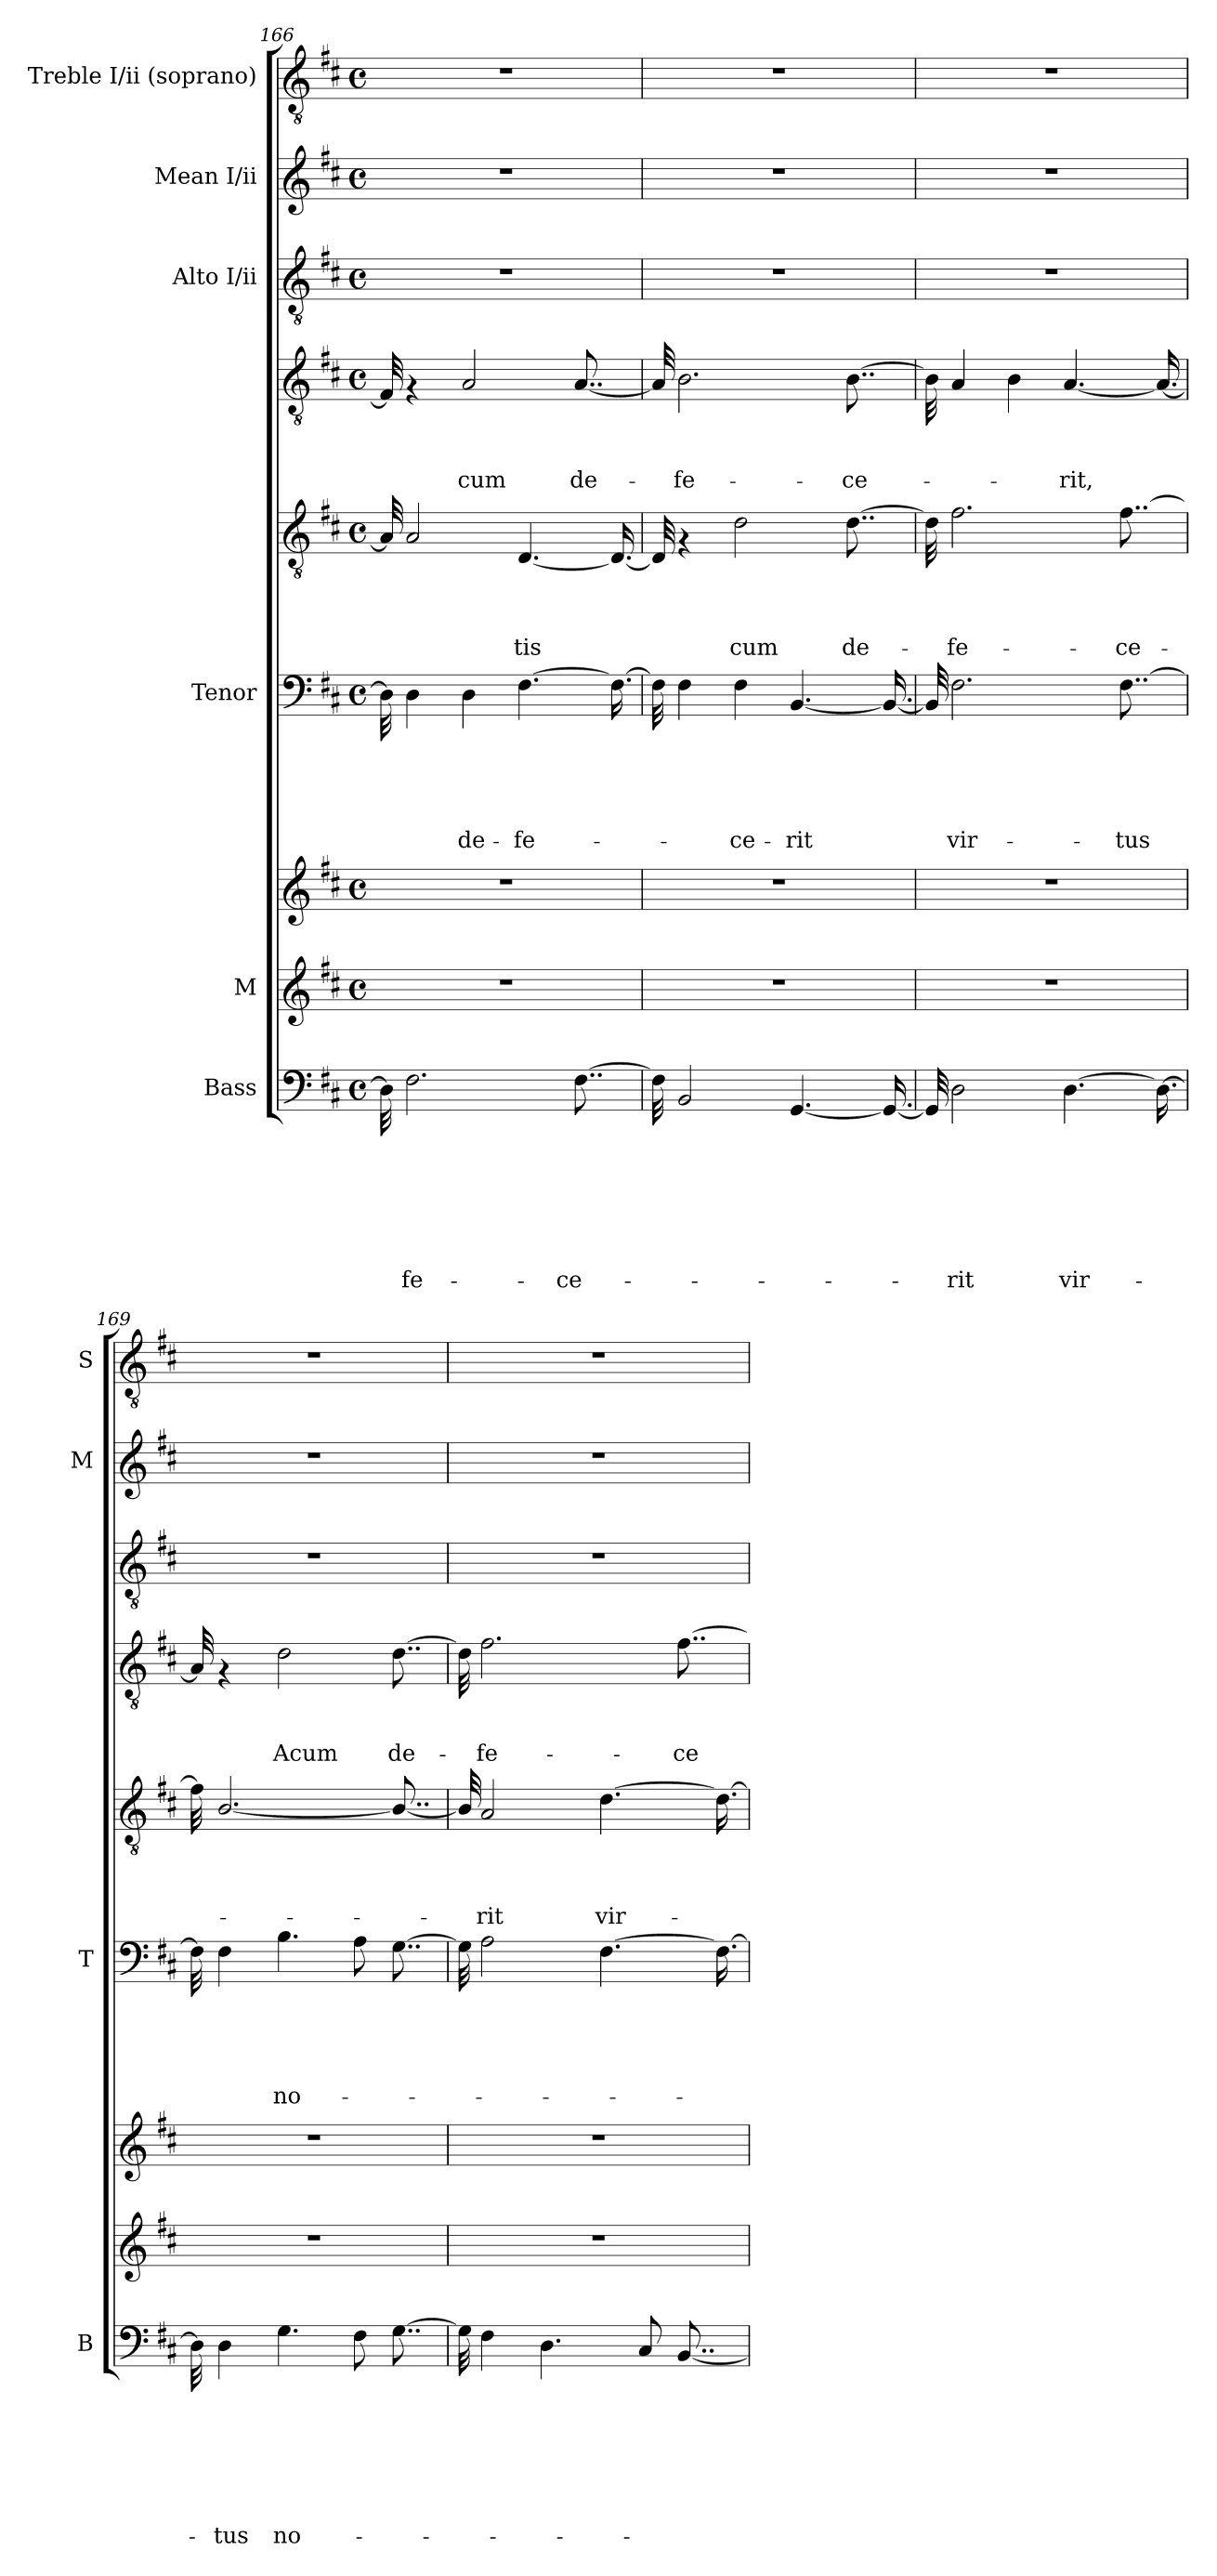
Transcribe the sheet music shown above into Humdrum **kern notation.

**kern	**text	**text	**text	**text	**text	**text	**text	**kern	**kern	**kern	**text	**text	**text	**text	**text	**kern	**text	**text	**text	**text	**kern	**text	**text	**text	**kern	**kern	**kern
*part8	*part8	*part8	*part8	*part8	*part8	*part8	*part8	*part7	*part7	*part6	*part6	*part6	*part6	*part6	*part6	*part5	*part5	*part5	*part5	*part5	*part4	*part4	*part4	*part4	*part3	*part2	*part1
*staff9	*staff9	*staff9	*staff9	*staff9	*staff9	*staff9	*staff9	*staff8	*staff7	*staff6	*staff6	*staff6	*staff6	*staff6	*staff6	*staff5	*staff5	*staff5	*staff5	*staff5	*staff4	*staff4	*staff4	*staff4	*staff3	*staff2	*staff1
*I"Bass	*	*	*	*	*	*	*	*I"M	*	*I"Tenor	*	*	*	*	*	*	*	*	*	*	*	*	*	*	*I"Alto I/ii	*I"Mean I/ii	*I"Treble I/ii (soprano)
*I'B	*	*	*	*	*	*	*	*	*	*I'T	*	*	*	*	*	*	*	*	*	*	*	*	*	*	*	*I'M	*I'S
*clefF4	*	*	*	*	*	*	*	*clefG2	*clefG2	*clefF4	*	*	*	*	*	*clefGv2	*	*	*	*	*clefGv2	*	*	*	*clefGv2	*clefG2	*clefGv2
*k[f#c#]	*	*	*	*	*	*	*	*k[f#c#]	*k[f#c#]	*k[f#c#]	*	*	*	*	*	*k[f#c#]	*	*	*	*	*k[f#c#]	*	*	*	*k[f#c#]	*k[f#c#]	*k[f#c#]
*D:	*	*	*	*	*	*	*	*D:	*D:	*D:	*	*	*	*	*	*D:	*	*	*	*	*D:	*	*	*	*D:	*D:	*D:
*M4/4	*	*	*	*	*	*	*	*M4/4	*M4/4	*M4/4	*	*	*	*	*	*M4/4	*	*	*	*	*M4/4	*	*	*	*M4/4	*M4/4	*M4/4
*met(c)	*	*	*	*	*	*	*	*met(c)	*met(c)	*met(c)	*	*	*	*	*	*met(c)	*	*	*	*	*met(c)	*	*	*	*met(c)	*met(c)	*met(c)
=166	=166	=166	=166	=166	=166	=166	=166	=166	=166	=166	=166	=166	=166	=166	=166	=166	=166	=166	=166	=166	=166	=166	=166	=166	=166	=166	=166
32D\]	.	.	.	.	.	.	.	1r	1r	32D\]	.	.	.	.	.	32A/]	.	.	.	.	32F#/]	.	.	.	1r	1r	1r
!	!	!	!	!	!	!	!LO:LY:b	!	!	!	!	!	!	!	!	!	!	!	!	!	!	!	!	!	!	!	!
2.F#\	.	.	.	.	.	.	-fe-	.	.	4D\	.	.	.	.	.	2A/	.	.	.	.	4rF	.	.	.	.	.	.
!	!	!	!	!	!	!	!	!	!	!	!	!	!	!	!LO:LY:b	!	!	!	!	!	!	!	!	!LO:LY:b:rj	!	!	!
.	.	.	.	.	.	.	.	.	.	4D\	.	.	.	.	de-	.	.	.	.	.	2A/	.	.	cum	.	.	.
!	!	!	!	!	!	!	!	!	!	!	!	!	!	!	!LO:LY:b	!	!	!	!	!LO:LY:b	!	!	!	!	!	!	!
.	.	.	.	.	.	.	.	.	.	[>4.F#\	.	.	.	.	-fe-	[<4.D/	.	.	.	-tis	.	.	.	.	.	.	.
!	!	!	!	!	!	!	!LO:LY:b	!	!	!	!	!	!	!	!	!	!	!	!	!	!	!	!	!LO:LY:b:rj	!	!	!
[>8..F#\	.	.	.	.	.	.	-ce-	.	.	.	.	.	.	.	.	.	.	.	.	.	[<8..A/	.	.	de-	.	.	.
.	.	.	.	.	.	.	.	.	.	16.F#\_	.	.	.	.	.	16.D/_	.	.	.	.	.	.	.	.	.	.	.
=167	=167	=167	=167	=167	=167	=167	=167	=167	=167	=167	=167	=167	=167	=167	=167	=167	=167	=167	=167	=167	=167	=167	=167	=167	=167	=167	=167
32F#\]	.	.	.	.	.	.	.	1r	1r	32F#\]	.	.	.	.	.	32D/]	.	.	.	.	32A/]	.	.	.	1r	1r	1r
!	!	!	!	!	!	!	!	!	!	!	!	!	!	!	!	!	!	!	!	!	!	!	!	!LO:LY:b:rj	!	!	!
2BB/	.	.	.	.	.	.	.	.	.	4F#\	.	.	.	.	.	4rF	.	.	.	.	2.B\	.	.	-fe-	.	.	.
!	!	!	!	!	!	!	!	!	!	!	!	!	!	!	!LO:LY:b	!	!	!	!	!LO:LY:b	!	!	!	!	!	!	!
.	.	.	.	.	.	.	.	.	.	4F#\	.	.	.	.	-ce-	2d\	.	.	.	cum	.	.	.	.	.	.	.
!	!	!	!	!	!	!	!	!	!	!	!	!	!	!	!LO:LY:b	!	!	!	!	!	!	!	!	!	!	!	!
[<4.GG/	.	.	.	.	.	.	.	.	.	[<4.BB/	.	.	.	.	-rit	.	.	.	.	.	.	.	.	.	.	.	.
!	!	!	!	!	!	!	!	!	!	!	!	!	!	!	!	!	!	!	!	!LO:LY:b	!	!	!	!LO:LY:b:rj	!	!	!
.	.	.	.	.	.	.	.	.	.	.	.	.	.	.	.	[>8..d\	.	.	.	de-	[>8..B\	.	.	-ce-	.	.	.
16.GG/_	.	.	.	.	.	.	.	.	.	16.BB/_	.	.	.	.	.	.	.	.	.	.	.	.	.	.	.	.	.
=168	=168	=168	=168	=168	=168	=168	=168	=168	=168	=168	=168	=168	=168	=168	=168	=168	=168	=168	=168	=168	=168	=168	=168	=168	=168	=168	=168
32GG/]	.	.	.	.	.	.	.	1r	1r	32BB/]	.	.	.	.	.	32d\]	.	.	.	.	32B\]	.	.	.	1r	1r	1r
!	!	!	!	!	!	!	!LO:LY:b	!	!	!	!	!	!	!	!LO:LY:b	!	!	!	!	!LO:LY:b	!	!	!	!	!	!	!
2D\	.	.	.	.	.	.	-rit	.	.	2.F#\	.	.	.	.	vir-	2.f#\	.	.	.	-fe-	4A/	.	.	.	.	.	.
.	.	.	.	.	.	.	.	.	.	.	.	.	.	.	.	.	.	.	.	.	4B\	.	.	.	.	.	.
!	!	!	!	!	!	!	!LO:LY:b	!	!	!	!	!	!	!	!	!	!	!	!	!	!	!	!	!LO:LY:b:rj	!	!	!
[>4.D\	.	.	.	.	.	.	vir-	.	.	.	.	.	.	.	.	.	.	.	.	.	[<4.A/	.	.	-rit,	.	.	.
!	!	!	!	!	!	!	!	!	!	!	!	!	!	!	!LO:LY:b	!	!	!	!	!LO:LY:b	!	!	!	!	!	!	!
.	.	.	.	.	.	.	.	.	.	[<8..F#\	.	.	.	.	-tus	[>8..f#\	.	.	.	-ce-	.	.	.	.	.	.	.
16.D\_	.	.	.	.	.	.	.	.	.	.	.	.	.	.	.	.	.	.	.	.	16.A/_	.	.	.	.	.	.
!!LO:LB:g=z
=169	=169	=169	=169	=169	=169	=169	=169	=169	=169	=169	=169	=169	=169	=169	=169	=169	=169	=169	=169	=169	=169	=169	=169	=169	=169	=169	=169
32D\]	.	.	.	.	.	.	.	1r	1r	32F#\]	.	.	.	.	.	32f#\]	.	.	.	.	32A/]	.	.	.	1r	1r	1r
!	!	!	!	!	!	!	!LO:LY:b	!	!	!	!	!	!	!	!	!	!	!	!	!	!	!	!	!	!	!	!
4D\	.	.	.	.	.	.	-tus	.	.	4F#\	.	.	.	.	.	[<2.B/	.	.	.	.	4rF	.	.	.	.	.	.
!	!	!	!	!	!	!	!LO:LY:b	!	!	!	!	!	!	!	!LO:LY:b	!	!	!	!	!	!	!	!	!LO:LY:b:rj	!	!	!
4.G\	.	.	.	.	.	.	no-	.	.	4.B\	.	.	.	.	no-	.	.	.	.	.	2d\	.	.	Acum	.	.	.
8F#\	.	.	.	.	.	.	.	.	.	8A\	.	.	.	.	.	.	.	.	.	.	.	.	.	.	.	.	.
!	!	!	!	!	!	!	!	!	!	!	!	!	!	!	!	!	!	!	!	!	!	!	!	!LO:LY:b:rj	!	!	!
[>8..G\	.	.	.	.	.	.	.	.	.	[>8..G\	.	.	.	.	.	8..B/_	.	.	.	.	[>8..d\	.	.	de-	.	.	.
=170	=170	=170	=170	=170	=170	=170	=170	=170	=170	=170	=170	=170	=170	=170	=170	=170	=170	=170	=170	=170	=170	=170	=170	=170	=170	=170	=170
32G\]	.	.	.	.	.	.	.	1r	1r	32G\]	.	.	.	.	.	32B/]	.	.	.	.	32d\]	.	.	.	1r	1r	1r
!	!	!	!	!	!	!	!	!	!	!	!	!	!	!	!	!	!	!	!	!LO:LY:b	!	!	!	!LO:LY:b:rj	!	!	!
4F#\	.	.	.	.	.	.	.	.	.	2A\	.	.	.	.	.	2A/	.	.	.	-rit	2.f#\	.	.	-fe-	.	.	.
4.D\	.	.	.	.	.	.	.	.	.	.	.	.	.	.	.	.	.	.	.	.	.	.	.	.	.	.	.
!	!	!	!	!	!	!	!	!	!	!	!	!	!	!	!	!	!	!	!	!LO:LY:b	!	!	!	!	!	!	!
.	.	.	.	.	.	.	.	.	.	[>4.F#\	.	.	.	.	.	[>4.d\	.	.	.	vir-	.	.	.	.	.	.	.
8C#/	.	.	.	.	.	.	.	.	.	.	.	.	.	.	.	.	.	.	.	.	.	.	.	.	.	.	.
!	!	!	!	!	!	!	!	!	!	!	!	!	!	!	!	!	!	!	!	!	!	!	!	!LO:LY:b:rj	!	!	!
[<8..BB/	.	.	.	.	.	.	.	.	.	.	.	.	.	.	.	.	.	.	.	.	[>8..f#\	.	.	-ce-	.	.	.
.	.	.	.	.	.	.	.	.	.	16.F#\_	.	.	.	.	.	16.d\_	.	.	.	.	.	.	.	.	.	.	.
=	=	=	=	=	=	=	=	=	=	=	=	=	=	=	=	=	=	=	=	=	=	=	=	=	=	=	=
*-	*-	*-	*-	*-	*-	*-	*-	*-	*-	*-	*-	*-	*-	*-	*-	*-	*-	*-	*-	*-	*-	*-	*-	*-	*-	*-	*-
